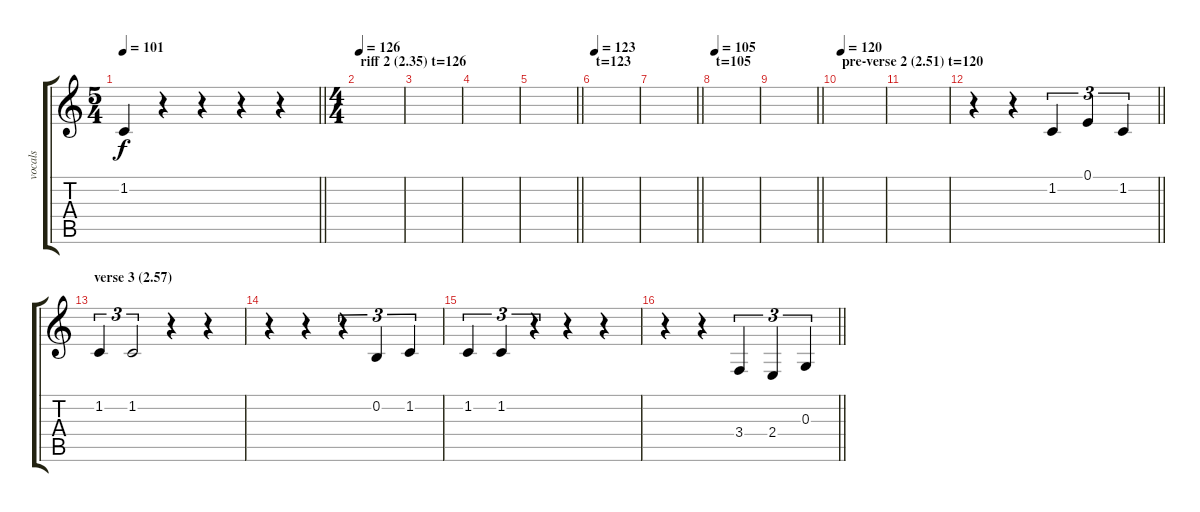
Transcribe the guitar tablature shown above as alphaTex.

\track ("vocals" "vocals") {instrument clarinet}
\staff {score tabs}
\tuning (E4 B3 G3 D3 A2 E2) {hide}
\ts (5 4)
\tempo 101
\clef g2
\barLineRight lightlight
\ks c
1.2{t}.4{dy f} r.4 r.4 r.4 r.4 |
\ts (4 4)
\section ("" "riff 2 (2.35) t=126")
\tempo 126
|
|
|
\barLineRight lightlight
|
\section ("" "t=123")
\tempo 123
|
\barLineRight lightlight
|
\section ("" "t=105")
\tempo 105
|
\barLineRight lightlight
|
\section ("" "pre-verse 2 (2.51) t=120")
\tempo 120
|
|
\barLineRight lightlight
r.4 r.4 1.2.4{tu (3 2)} 0.1.4{tu (3 2)} 1.2.4{tu (3 2)} |
\section ("" "verse 3 (2.57)")
1.2.4{tu (3 2)} 1.2.2{tu (3 2)} r.4 r.4 |
r.4 r.4 r.4{tu (3 2)} 0.2.4{tu (3 2)} 1.2.4{tu (3 2)} |
1.2.4{tu (3 2)} 1.2.4{tu (3 2)} r.4{tu (3 2)} r.4 r.4 |
\barLineRight lightlight
r.4 r.4 3.4.4{tu (3 2)} 2.4.4{tu (3 2)} 0.3.4{tu (3 2)}
